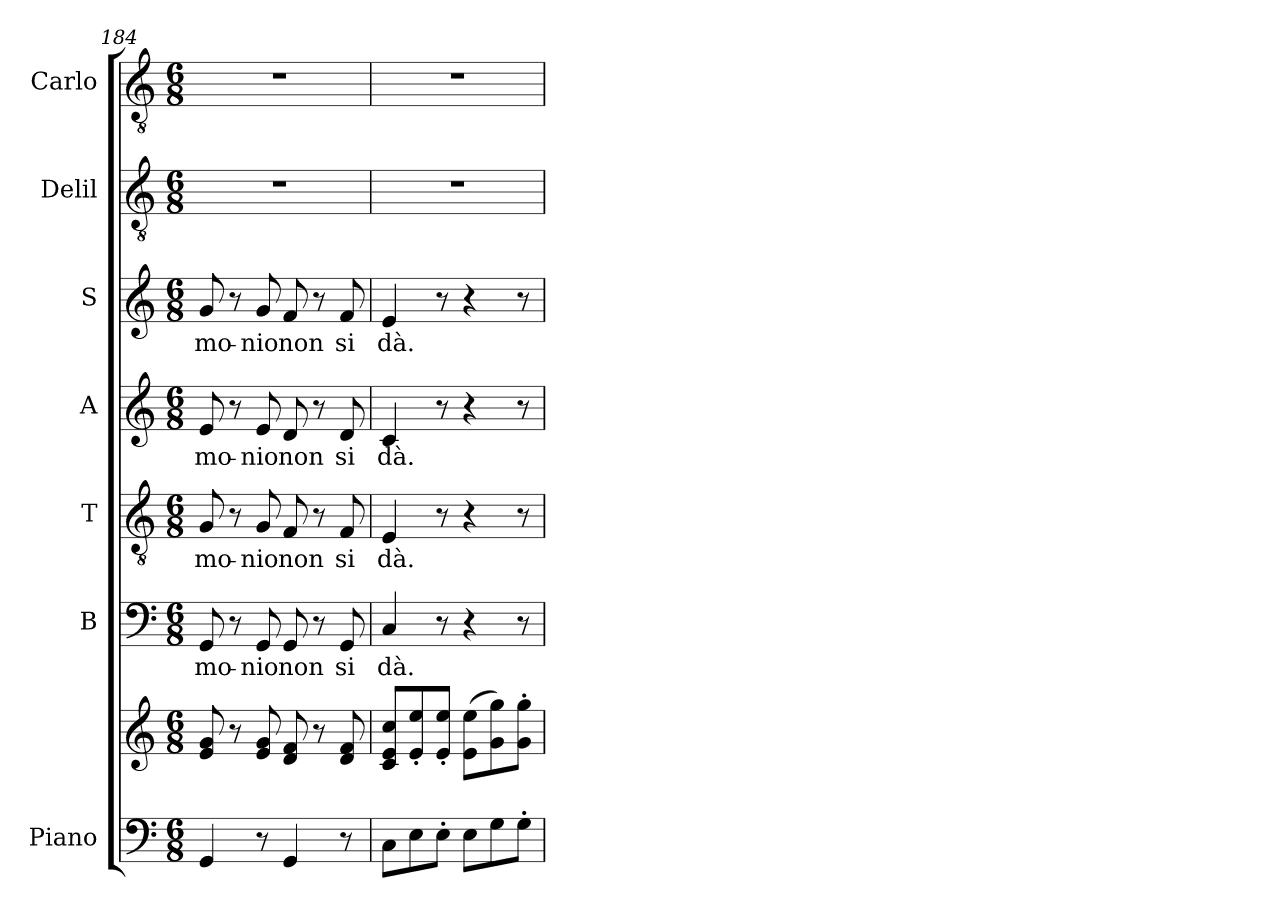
**kern	**kern	**kern	**text	**kern	**text	**kern	**text	**kern	**text	**kern	**kern
*part7	*part7	*part6	*part6	*part5	*part5	*part4	*part4	*part3	*part3	*part2	*part1
*staff8	*staff7	*staff6	*staff6	*staff5	*staff5	*staff4	*staff4	*staff3	*staff3	*staff2	*staff1
*I"Piano	*	*I"B	*	*I"T	*	*I"A	*	*I"S	*	*I"Delil	*I"Carlo
*I'Pno	*	*I'B	*	*I'T	*	*I'A	*	*I'S	*	*	*
*clefF4	*clefG2	*clefF4	*	*clefGv2	*	*clefG2	*	*clefG2	*	*clefGv2	*clefGv2
*k[]	*k[]	*k[]	*	*k[]	*	*k[]	*	*k[]	*	*k[]	*k[]
*M6/8	*M6/8	*M6/8	*	*M6/8	*	*M6/8	*	*M6/8	*	*M6/8	*M6/8
=184	=184	=184	=184	=184	=184	=184	=184	=184	=184	=184	=184
4GG/	8e/ 8g/	8GG/	-mo-	8G/	-mo-	8e/	-mo-	8g/	-mo-	2.r	2.r
.	8r	8r	.	8r	.	8r	.	8r	.	.	.
8r	8e/ 8g/	8GG/	-nio	8G/	-nio	8e/	-nio	8g/	-nio	.	.
4GG/	8d/ 8f/	8GG/	non	8F/	non	8d/	non	8f/	non	.	.
.	8r	8r	.	8r	.	8r	.	8r	.	.	.
8r	8d/ 8f/	8GG/	si	8F/	si	8d/	si	8f/	si	.	.
=185	=185	=185	=185	=185	=185	=185	=185	=185	=185	=185	=185
8C\L	8c/ 8e/ 8cc/L	4C/	dà.	4E/	dà.	4c/	dà.	4e/	dà.	2.r	2.r
8E\	8e/' 8ee/'	.	.	.	.	.	.	.	.	.	.
8E'\J	8e/' 8ee/'J	8r	.	8r	.	8r	.	8r	.	.	.
8E\L	(8e\ 8ee\L	4r	.	4r	.	4r	.	4r	.	.	.
8G\	8g\ 8gg\)	.	.	.	.	.	.	.	.	.	.
8G'\J	8g\' 8gg\'J	8r	.	8r	.	8r	.	8r	.	.	.
=	=	=	=	=	=	=	=	=	=	=	=
*-	*-	*-	*-	*-	*-	*-	*-	*-	*-	*-	*-
